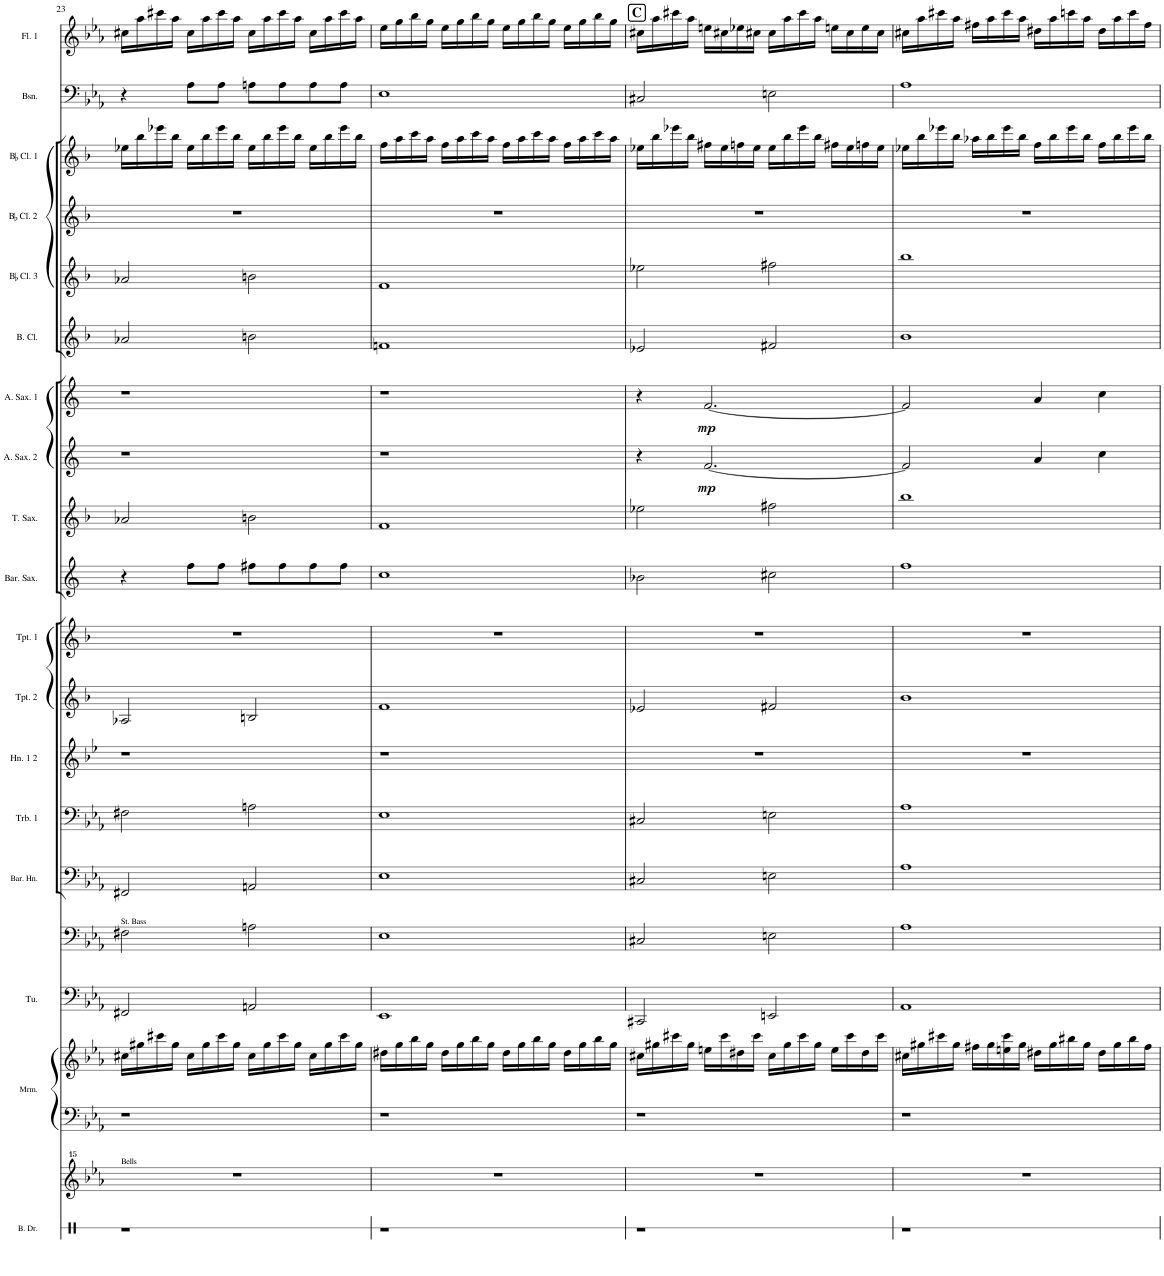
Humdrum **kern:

**kern	**kern	**kern	**kern	**kern	**kern	**kern	**kern	**kern	**kern	**kern	**kern	**kern	**kern	**dynam	**kern	**dynam	**kern	**kern	**kern	**kern	**kern	**kern
*part20	*part19	*part18	*part18	*part17	*part16	*part15	*part14	*part13	*part12	*part11	*part10	*part9	*part8	*part8	*part7	*part7	*part6	*part5	*part4	*part3	*part2	*part1
*staff21	*staff20	*staff19	*staff18	*staff17	*staff16	*staff15	*staff14	*staff13	*staff12	*staff11	*staff10	*staff9	*staff8	*staff8	*staff7	*staff7	*staff6	*staff5	*staff4	*staff3	*staff2	*staff1
*I"Bass Drum	*I"Glockenspiel	*I"Marimba	*	*I"Tuba	*I"Bb Tuba	*I"Baritone Horn	*I"Trombone 1	*I"Horn 1 2	*I"BaccidentalFlat Trumpet 2	*I"BaccidentalFlat Trumpet 1	*I"Baritone Saxophone	*I"Tenor Saxophone	*I"Alto Saxophone 2	*	*I"Alto Saxophone 1	*	*I"Bass Clarinet	*I"BaccidentalFlat Clarinet 3	*I"BaccidentalFlat Clarinet 2	*I"BaccidentalFlat Clarinet 1	*I"Bassoon	*I"Flute 1
*I'B. Dr.	*I'Gsp	*I'Mrm.	*	*I'Tu.	*I'Tba	*I'Bar. Hn.	*I'Trb. 1	*I'Hn. 1 2	*I'Tpt. 2	*I'Tpt. 1	*I'Bar. Sax.	*I'T. Sax.	*I'A. Sax. 2	*	*I'A. Sax. 1	*	*I'B. Cl.	*I'BaccidentalFlat Cl. 3	*I'BaccidentalFlat Cl. 2	*I'BaccidentalFlat Cl. 1	*I'Bsn.	*I'Fl. 1
!!LO:PB:g=z
*clefX	*clefG^^2	*clefF4	*clefG2	*clefF4	*clefF4	*clefF4	*clefF4	*clefG2	*clefG2	*clefG2	*clefG2	*clefG2	*clefG2	*	*clefG2	*	*clefG2	*clefG2	*clefG2	*clefG2	*clefF4	*clefG2
*	*	*	*	*	*	*Trd4c7	*	*Trd4c7	*Trd1c2	*Trd1c2	*Trd12c21	*Trd8c14	*Trd5c9	*	*Trd5c9	*	*Trd8c14	*Trd1c2	*Trd1c2	*Trd1c2	*	*
*k[]	*k[b-e-a-]	*k[b-e-a-]	*k[b-e-a-]	*k[b-e-a-]	*k[b-e-a-]	*k[b-e-a-]	*k[b-e-a-]	*k[b-e-]	*k[b-]	*k[b-]	*k[]	*k[b-]	*k[]	*	*k[]	*	*k[b-]	*k[b-]	*k[b-]	*k[b-]	*k[b-e-a-]	*k[b-e-a-]
*M4/4	*M4/4	*M4/4	*M4/4	*M4/4	*M4/4	*M4/4	*M4/4	*M4/4	*M4/4	*M4/4	*M4/4	*M4/4	*M4/4	*	*M4/4	*	*M4/4	*M4/4	*M4/4	*M4/4	*M4/4	*M4/4
=23	=23	=23	=23	=23	=23	=23	=23	=23	=23	=23	=23	=23	=23	=23	=23	=23	=23	=23	=23	=23	=23	=23
!	!	!	!	!	!LO:TX:a:t=St. Bass	!	!	!	!	!	!	!	!	!	!	!	!	!	!	!	!	!
!	!LO:TX:a:t=Bells	!	!	!	!	!	!	!	!	!	!	!	!	!	!	!	!	!	!	!	!	!
1r	1r	1r	16cc#X\LL	2FF#X/	2F#X\	2FF#X/	2F#X\	1r	2A-X/	1r	4r	2a-X/	1r	.	1r	.	2a-X/	2a-X/	1r	16ee-X\LL	4r	16cc#X\LL
.	.	.	16gg#X\	.	.	.	.	.	.	.	.	.	.	.	.	.	.	.	.	16bb-\	.	16aa-\
.	.	.	16ccc#X\	.	.	.	.	.	.	.	.	.	.	.	.	.	.	.	.	16eee-X\	.	16ccc#X\
.	.	.	16gg#\JJ	.	.	.	.	.	.	.	.	.	.	.	.	.	.	.	.	16bb-\JJ	.	16aa-\JJ
.	.	.	16cc#\LL	.	.	.	.	.	.	.	8ff\L	.	.	.	.	.	.	.	.	16ee-\LL	8A-\L	16cc#\LL
.	.	.	16gg#\	.	.	.	.	.	.	.	.	.	.	.	.	.	.	.	.	16bb-\	.	16aa-\
.	.	.	16ccc#\	.	.	.	.	.	.	.	8ff\J	.	.	.	.	.	.	.	.	16eee-\	8A-\J	16ccc#\
.	.	.	16gg#\JJ	.	.	.	.	.	.	.	.	.	.	.	.	.	.	.	.	16bb-\JJ	.	16aa-\JJ
.	.	.	16cc#\LL	2AAn/	2An\	2AAn/	2An\	.	2Bn/	.	8ff#X\L	2bn\	.	.	.	.	2bn\	2bn\	.	16ee-\LL	8An\L	16cc#\LL
.	.	.	16gg#\	.	.	.	.	.	.	.	.	.	.	.	.	.	.	.	.	16bb-\	.	16aa-\
.	.	.	16ccc#\	.	.	.	.	.	.	.	8ff#\	.	.	.	.	.	.	.	.	16eee-\	8A\	16ccc#\
.	.	.	16gg#\JJ	.	.	.	.	.	.	.	.	.	.	.	.	.	.	.	.	16bb-\JJ	.	16aa-\JJ
.	.	.	16cc#\LL	.	.	.	.	.	.	.	8ff#\	.	.	.	.	.	.	.	.	16ee-\LL	8A\	16cc#\LL
.	.	.	16gg#\	.	.	.	.	.	.	.	.	.	.	.	.	.	.	.	.	16bb-\	.	16aa-\
.	.	.	16ccc#\	.	.	.	.	.	.	.	8ff#\J	.	.	.	.	.	.	.	.	16eee-\	8A\J	16ccc#\
.	.	.	16gg#\JJ	.	.	.	.	.	.	.	.	.	.	.	.	.	.	.	.	16bb-\JJ	.	16aa-\JJ
=24	=24	=24	=24	=24	=24	=24	=24	=24	=24	=24	=24	=24	=24	=24	=24	=24	=24	=24	=24	=24	=24	=24
1r	1r	1r	16dd#X\LL	1EE-	1E-	1E-	1E-	1r	1f	1r	1cc	1f	1r	.	1r	.	1fn	1f	1r	16ff\LL	1E-	16ee-\LL
.	.	.	16gg\	.	.	.	.	.	.	.	.	.	.	.	.	.	.	.	.	16aa\	.	16gg\
.	.	.	16bb-\	.	.	.	.	.	.	.	.	.	.	.	.	.	.	.	.	16ccc\	.	16bb-\
.	.	.	16gg\JJ	.	.	.	.	.	.	.	.	.	.	.	.	.	.	.	.	16aa\JJ	.	16gg\JJ
.	.	.	16dd#\LL	.	.	.	.	.	.	.	.	.	.	.	.	.	.	.	.	16ff\LL	.	16ee-\LL
.	.	.	16gg\	.	.	.	.	.	.	.	.	.	.	.	.	.	.	.	.	16aa\	.	16gg\
.	.	.	16bb-\	.	.	.	.	.	.	.	.	.	.	.	.	.	.	.	.	16ccc\	.	16bb-\
.	.	.	16gg\JJ	.	.	.	.	.	.	.	.	.	.	.	.	.	.	.	.	16aa\JJ	.	16gg\JJ
.	.	.	16dd#\LL	.	.	.	.	.	.	.	.	.	.	.	.	.	.	.	.	16ff\LL	.	16ee-\LL
.	.	.	16gg\	.	.	.	.	.	.	.	.	.	.	.	.	.	.	.	.	16aa\	.	16gg\
.	.	.	16bb-\	.	.	.	.	.	.	.	.	.	.	.	.	.	.	.	.	16ccc\	.	16bb-\
.	.	.	16gg\JJ	.	.	.	.	.	.	.	.	.	.	.	.	.	.	.	.	16aa\JJ	.	16gg\JJ
.	.	.	16dd#\LL	.	.	.	.	.	.	.	.	.	.	.	.	.	.	.	.	16ff\LL	.	16ee-\LL
.	.	.	16gg\	.	.	.	.	.	.	.	.	.	.	.	.	.	.	.	.	16aa\	.	16gg\
.	.	.	16bb-\	.	.	.	.	.	.	.	.	.	.	.	.	.	.	.	.	16ccc\	.	16bb-\
.	.	.	16gg\JJ	.	.	.	.	.	.	.	.	.	.	.	.	.	.	.	.	16aa\JJ	.	16gg\JJ
=25	=25	=25	=25	=25	=25	=25	=25	=25	=25	=25	=25	=25	=25	=25	=25	=25	=25	=25	=25	=25	=25	=25
!	!	!	!	!	!	!	!	!	!	!	!	!	!	!	!	!	!	!	!	!	!	!LO:TX:a:B:t=C
1r	1r	1r	16cc#X\LL	2CC#X/	2C#X/	2C#X/	2C#X/	1r	2e-X/	1r	2b-X\	2ee-X\	4r	.	4r	.	2e-X/	2ee-X\	1r	16ee-X\LL	2C#X/	16cc#X\LL
.	.	.	16gg#X\	.	.	.	.	.	.	.	.	.	.	.	.	.	.	.	.	16bb-\	.	16aa-\
.	.	.	16ccc#X\	.	.	.	.	.	.	.	.	.	.	.	.	.	.	.	.	16eee-X\	.	16ccc#X\
.	.	.	16gg#\JJ	.	.	.	.	.	.	.	.	.	.	.	.	.	.	.	.	16bb-\JJ	.	16aa-\JJ
!	!	!	!	!	!	!	!	!	!	!	!	!	!	!LO:DY:b	!	!LO:DY:b	!	!	!	!	!	!
.	.	.	16een\LL	.	.	.	.	.	.	.	.	.	[2.f/	mp	[2.f/	mp	.	.	.	16ff#X\LL	.	16een\LL
.	.	.	16ccc#\	.	.	.	.	.	.	.	.	.	.	.	.	.	.	.	.	16ee-\	.	16cc#X\
.	.	.	16dd#X\	.	.	.	.	.	.	.	.	.	.	.	.	.	.	.	.	16ffn\	.	16ee-X\
.	.	.	16ccc#\JJ	.	.	.	.	.	.	.	.	.	.	.	.	.	.	.	.	16ee-\JJ	.	16cc#X\JJ
.	.	.	16cc#\LL	2EEn/	2En\	2En\	2En\	.	2f#X/	.	2cc#X\	2ff#X\	.	.	.	.	2f#X/	2ff#X\	.	16ee-\LL	2En\	16cc#\LL
.	.	.	16gg#\	.	.	.	.	.	.	.	.	.	.	.	.	.	.	.	.	16bb-\	.	16aa-\
.	.	.	16ccc#\	.	.	.	.	.	.	.	.	.	.	.	.	.	.	.	.	16eee-\	.	16ccc#\
.	.	.	16gg#\JJ	.	.	.	.	.	.	.	.	.	.	.	.	.	.	.	.	16bb-\JJ	.	16aa-\JJ
.	.	.	16ee\LL	.	.	.	.	.	.	.	.	.	.	.	.	.	.	.	.	16ff#X\LL	.	16een\LL
.	.	.	16ccc#\	.	.	.	.	.	.	.	.	.	.	.	.	.	.	.	.	16ee-\	.	16cc#\
.	.	.	16dd#\	.	.	.	.	.	.	.	.	.	.	.	.	.	.	.	.	16ffn\	.	16ee\
.	.	.	16ccc#\JJ	.	.	.	.	.	.	.	.	.	.	.	.	.	.	.	.	16ee-\JJ	.	16cc#\JJ
=26	=26	=26	=26	=26	=26	=26	=26	=26	=26	=26	=26	=26	=26	=26	=26	=26	=26	=26	=26	=26	=26	=26
1r	1r	1r	16cc#X\LL	1AA-	1A-	1A-	1A-	1r	1b-	1r	1ff	1bb-	2f/]	.	2f/]	.	1b-	1bb-	1r	16ee-X\LL	1A-	16cc#X\LL
.	.	.	16gg#X\	.	.	.	.	.	.	.	.	.	.	.	.	.	.	.	.	16bb-\	.	16aa-\
.	.	.	16ccc#X\	.	.	.	.	.	.	.	.	.	.	.	.	.	.	.	.	16eee-X\	.	16ccc#X\
.	.	.	16gg#\JJ	.	.	.	.	.	.	.	.	.	.	.	.	.	.	.	.	16bb-\JJ	.	16aa-\JJ
.	.	.	16ff#X\LL	.	.	.	.	.	.	.	.	.	.	.	.	.	.	.	.	16aa-X\LL	.	16ff#X\LL
.	.	.	16gg#\	.	.	.	.	.	.	.	.	.	.	.	.	.	.	.	.	16bb-\	.	16aa-\
.	.	.	16een\ 16ccc#\	.	.	.	.	.	.	.	.	.	.	.	.	.	.	.	.	16eee-\	.	16ccc#\
.	.	.	16gg#\JJ	.	.	.	.	.	.	.	.	.	.	.	.	.	.	.	.	16bb-\JJ	.	16aa-\JJ
.	.	.	16dd#X\LL	.	.	.	.	.	.	.	.	.	4a/	.	4a/	.	.	.	.	16ff\LL	.	16dd#X\LL
.	.	.	16gg#\	.	.	.	.	.	.	.	.	.	.	.	.	.	.	.	.	16bb-\	.	16aa-\
.	.	.	16bb#X\	.	.	.	.	.	.	.	.	.	.	.	.	.	.	.	.	16eee-\	.	16cccn\
.	.	.	16gg#\JJ	.	.	.	.	.	.	.	.	.	.	.	.	.	.	.	.	16bb-\JJ	.	16aa-\JJ
.	.	.	16dd#\LL	.	.	.	.	.	.	.	.	.	4cc\	.	4cc\	.	.	.	.	16ff\LL	.	16dd#\LL
.	.	.	16gg#\	.	.	.	.	.	.	.	.	.	.	.	.	.	.	.	.	16bb-\	.	16aa-\
.	.	.	16bb#\	.	.	.	.	.	.	.	.	.	.	.	.	.	.	.	.	16eee-\	.	16ccc\
.	.	.	16ff#\JJ	.	.	.	.	.	.	.	.	.	.	.	.	.	.	.	.	16bb-\JJ	.	16ff#\JJ
=	=	=	=	=	=	=	=	=	=	=	=	=	=	=	=	=	=	=	=	=	=	=
*-	*-	*-	*-	*-	*-	*-	*-	*-	*-	*-	*-	*-	*-	*-	*-	*-	*-	*-	*-	*-	*-	*-
